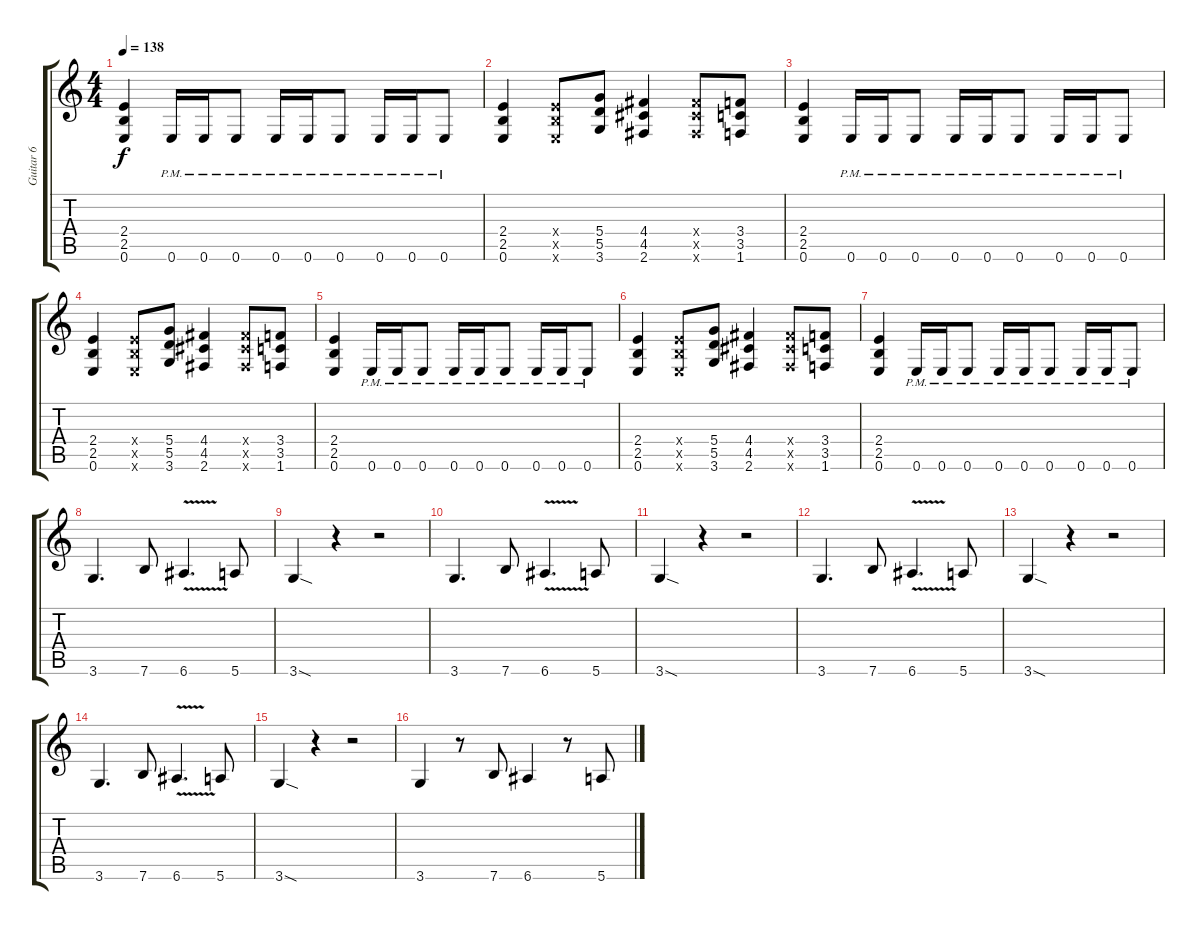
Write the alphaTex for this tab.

\track ("Guitar 6" "Guitar 6") {instrument distortionguitar}
\staff {score tabs}
\tuning (E4 B3 G3 D3 A2 E2) {hide}
\ts (4 4)
\tempo 138
\clef g2
\ks c
(2.4 2.5 0.6).4{dy f} 0.6{pm}.16 0.6{pm}.16 0.6{pm}.8 0.6{pm}.16 0.6{pm}.16 0.6{pm}.8 0.6{pm}.16 0.6{pm}.16 0.6{pm}.8 |
(2.4 2.5 0.6).4 (2.4{x} 2.5{x} 0.6{x}).8 (5.4 5.5 3.6).8 (4.4 4.5 2.6).4 (4.4{x} 4.5{x} 2.6{x}).8 (3.4 3.5 1.6).8 |
(2.4 2.5 0.6).4 0.6{pm}.16 0.6{pm}.16 0.6{pm}.8 0.6{pm}.16 0.6{pm}.16 0.6{pm}.8 0.6{pm}.16 0.6{pm}.16 0.6{pm}.8 |
(2.4 2.5 0.6).4 (2.4{x} 2.5{x} 0.6{x}).8 (5.4 5.5 3.6).8 (4.4 4.5 2.6).4 (4.4{x} 4.5{x} 2.6{x}).8 (3.4 3.5 1.6).8 |
(2.4 2.5 0.6).4 0.6{pm}.16 0.6{pm}.16 0.6{pm}.8 0.6{pm}.16 0.6{pm}.16 0.6{pm}.8 0.6{pm}.16 0.6{pm}.16 0.6{pm}.8 |
(2.4 2.5 0.6).4 (2.4{x} 2.5{x} 0.6{x}).8 (5.4 5.5 3.6).8 (4.4 4.5 2.6).4 (4.4{x} 4.5{x} 2.6{x}).8 (3.4 3.5 1.6).8 |
(2.4 2.5 0.6).4 0.6{pm}.16 0.6{pm}.16 0.6{pm}.8 0.6{pm}.16 0.6{pm}.16 0.6{pm}.8 0.6{pm}.16 0.6{pm}.16 0.6{pm}.8 |
3.6.4{d} 7.6.8 6.6{v}.4{d} 5.6.8 |
3.6{sod}.4 r.4 r.2 |
3.6.4{d} 7.6.8 6.6{v}.4{d} 5.6.8 |
3.6{sod}.4 r.4 r.2 |
3.6.4{d} 7.6.8 6.6{v}.4{d} 5.6.8 |
3.6{sod}.4 r.4 r.2 |
3.6.4{d} 7.6.8 6.6{v}.4{d} 5.6.8 |
3.6{sod}.4 r.4 r.2 |
3.6.4 r.8 7.6.8 6.6.4 r.8 5.6.8
